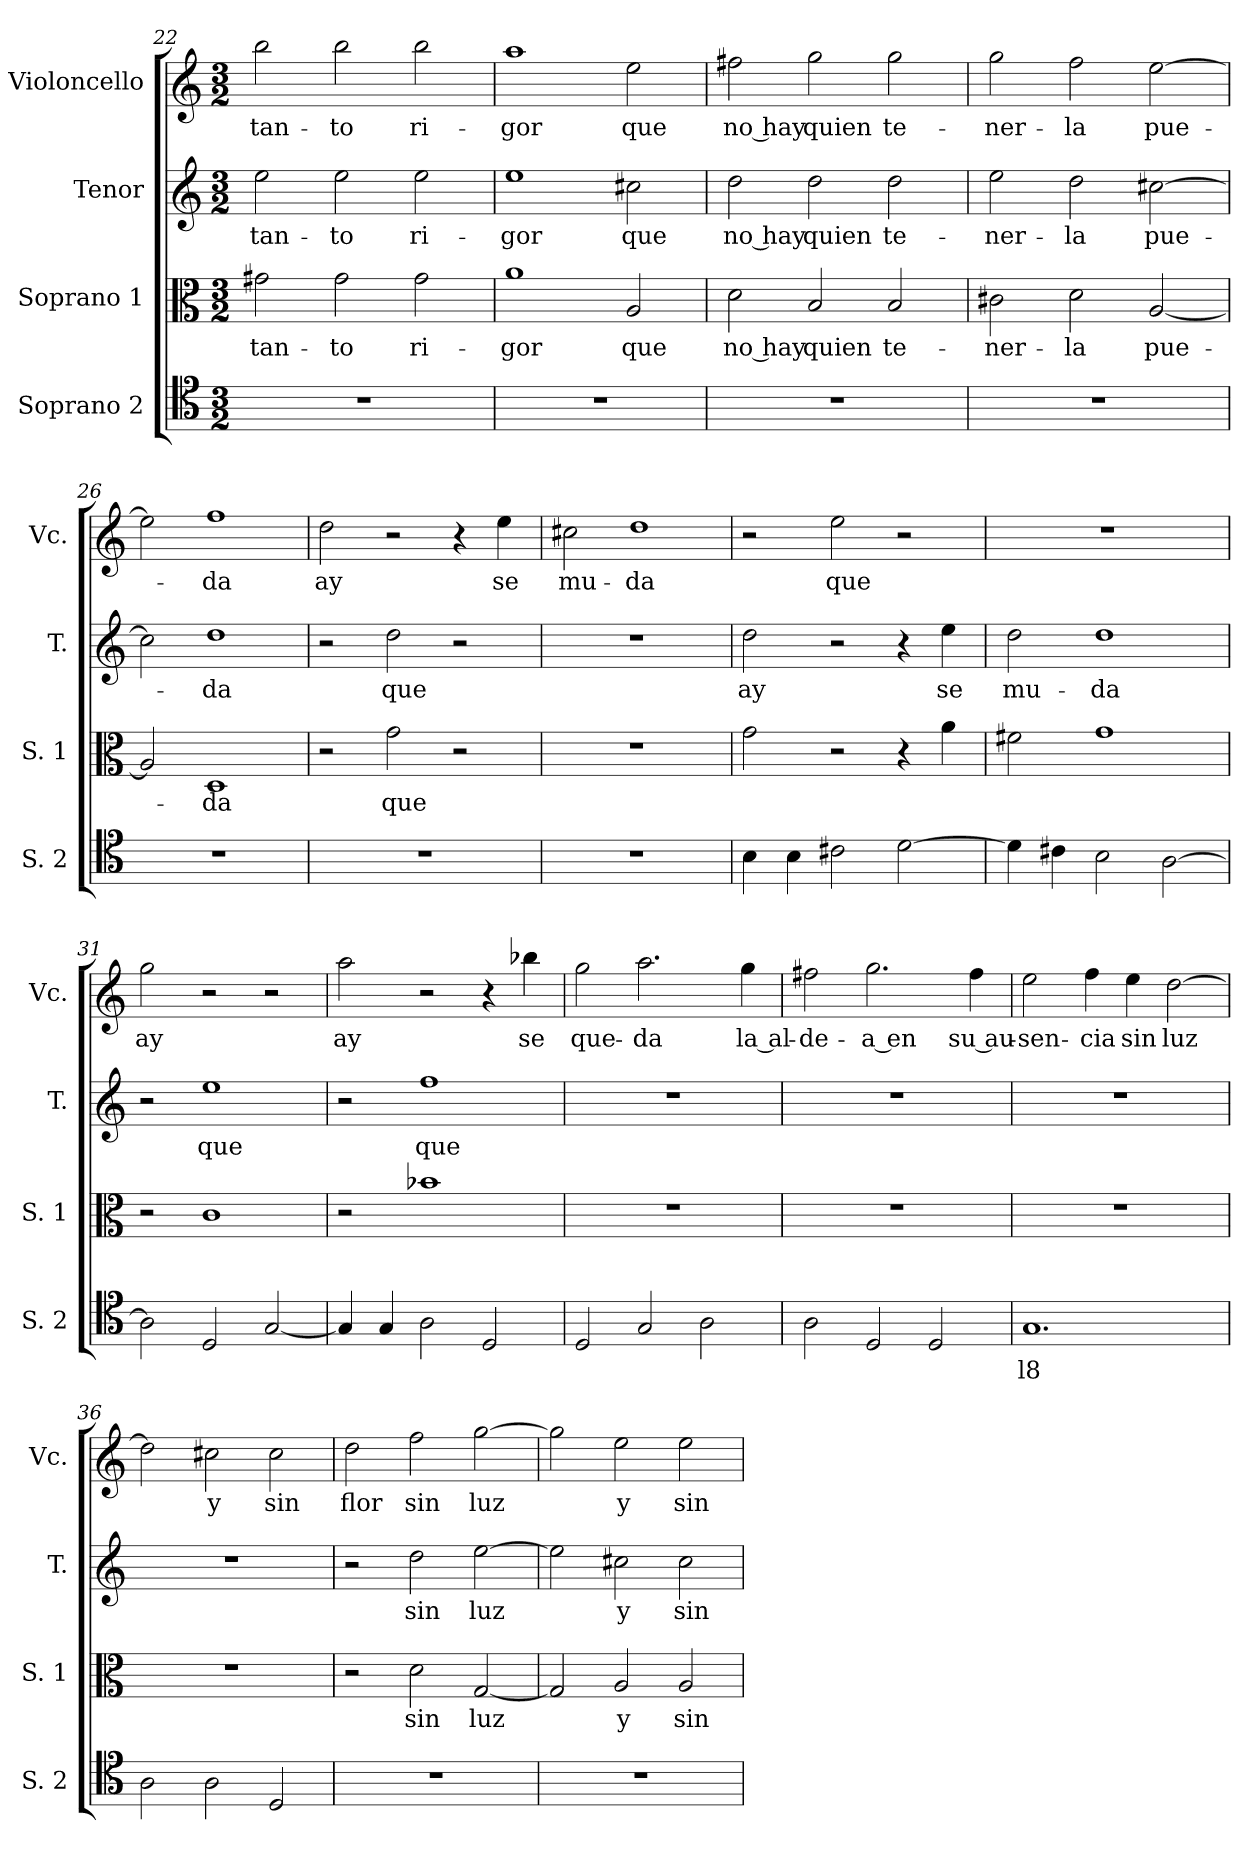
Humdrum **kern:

**kern	**text	**kern	**text	**kern	**text	**kern	**text
*part4	*part4	*part3	*part3	*part2	*part2	*part1	*part1
*staff4	*staff4	*staff3	*staff3	*staff2	*staff2	*staff1	*staff1
*I"Soprano 2	*	*I"Soprano 1	*	*I"Tenor	*	*I"Violoncello	*
*I'S. 2	*	*I'S. 1	*	*I'T.	*	*I'Vc.	*
*clefC4	*	*clefC3	*	*clefG2	*	*clefG2	*
*M3/2	*	*M3/2	*	*M3/2	*	*M3/2	*
=22	=22	=22	=22	=22	=22	=22	=22
1.r	.	2g#X	-tan-	2ee	-tan-	2bb	-tan-
.	.	2g#	-to	2ee	-to	2bb	-to
.	.	2g#	ri-	2ee	ri-	2bb	ri-
=23	=23	=23	=23	=23	=23	=23	=23
1.r	.	1a	-gor	1ee	-gor	1aa	-gor
.	.	2A	que	2cc#X	que	2ee	que
=24	=24	=24	=24	=24	=24	=24	=24
1.r	.	2d	no hay	2dd	no hay	2ff#X	no hay
.	.	2B	quien	2dd	quien	2gg	quien
.	.	2B	te-	2dd	te-	2gg	te-
=25	=25	=25	=25	=25	=25	=25	=25
1.r	.	2c#X	-ner-	2ee	-ner-	2gg	-ner-
.	.	2d	-la	2dd	-la	2ff	-la
.	.	[2A	pue-	[2cc#X	pue-	[2ee	pue-
=26	=26	=26	=26	=26	=26	=26	=26
1.r	.	2A]	.	2cc#]	.	2ee]	.
.	.	1D	-da	1dd	-da	1ff	-da
=27	=27	=27	=27	=27	=27	=27	=27
1.r	.	2r	.	2r	.	2dd	ay
.	.	2g	que	2dd	que	2r	.
.	.	2r	.	2r	.	4r	.
.	.	.	.	.	.	4ee	se
=28	=28	=28	=28	=28	=28	=28	=28
1.r	.	1.r	.	1.r	.	2cc#X	mu-
.	.	.	.	.	.	1dd	-da
=29	=29	=29	=29	=29	=29	=29	=29
4B	.	2g	.	2dd	ay	2r	.
4B	.	.	.	.	.	.	.
2c#X	.	2r	.	2r	.	2ee	que
[2d	.	4r	.	4r	.	2r	.
.	.	4a	.	4ee	se	.	.
=30	=30	=30	=30	=30	=30	=30	=30
4d]	.	2f#X	.	2dd	mu-	1.r	.
4c#X	.	.	.	.	.	.	.
2B	.	1g	.	1dd	-da	.	.
[2A	.	.	.	.	.	.	.
=31	=31	=31	=31	=31	=31	=31	=31
2A]	.	2r	.	2r	.	2gg	ay
2D	.	1c	.	1ee	que	2r	.
[2G	.	.	.	.	.	2r	.
=32	=32	=32	=32	=32	=32	=32	=32
4G]	.	2r	.	2r	.	2aa	ay
4G	.	.	.	.	.	.	.
2A	.	1b-X	.	1ff	que	2r	.
2D	.	.	.	.	.	4r	.
.	.	.	.	.	.	4bb-X	se
=33	=33	=33	=33	=33	=33	=33	=33
2D	.	1.r	.	1.r	.	2gg	que-
2G	.	.	.	.	.	2.aa	-da
2A	.	.	.	.	.	.	.
.	.	.	.	.	.	4gg	la al-
=34	=34	=34	=34	=34	=34	=34	=34
2A	.	1.r	.	1.r	.	2ff#X	-de-
2D	.	.	.	.	.	2.gg	-a en
2D	.	.	.	.	.	.	.
.	.	.	.	.	.	4ff#	su au-
=35	=35	=35	=35	=35	=35	=35	=35
1.G	l8	1.r	.	1.r	.	2ee	-sen-
.	.	.	.	.	.	4ff	-cia
.	.	.	.	.	.	4ee	sin
.	.	.	.	.	.	[2dd	luz
=36	=36	=36	=36	=36	=36	=36	=36
2A	.	1.r	.	1.r	.	2dd]	.
2A	.	.	.	.	.	2cc#X	y
2D	.	.	.	.	.	2cc#	sin
=37	=37	=37	=37	=37	=37	=37	=37
1.r	.	2r	.	2r	.	2dd	flor
.	.	2d	sin	2dd	sin	2ff	sin
.	.	[2G	luz	[2ee	luz	[2gg	luz
=38	=38	=38	=38	=38	=38	=38	=38
1.r	.	2G]	.	2ee]	.	2gg]	.
.	.	2A	y	2cc#X	y	2ee	y
.	.	2A	sin	2cc#	sin	2ee	sin
=	=	=	=	=	=	=	=
*-	*-	*-	*-	*-	*-	*-	*-
